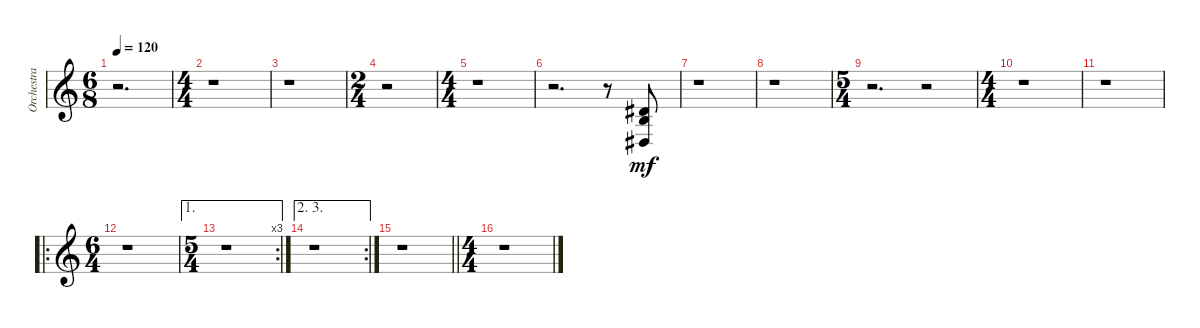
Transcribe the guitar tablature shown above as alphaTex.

\track ("Orchestra Hits" "Orchestra ") {instrument orchestrahit}
\staff {score}
\tuning (E4 B3 G3 D3 A2 E2) {hide}
\ts (6 8)
\tempo 120
\clef g2
\ks c
r.2{d dy mp} |
\ts (4 4)
r.1 |
r.1 |
\ts (2 4)
r.2 |
\ts (4 4)
r.1 |
r.2{d} r.8 (4.2 4.3 1.4).8{dy mf} |
r.1 |
r.1 |
\ts (5 4)
r.2{d} r.2 |
\ts (4 4)
r.1 |
r.1 |
\ro
\ts (6 4)
r.1 |
\ae 1
\rc 3
\ts (5 4)
r.1 |
\ae (2 3)
\rc 2
r.1 |
\barLineRight lightlight
r.1 |
\ts (4 4)
r.1
